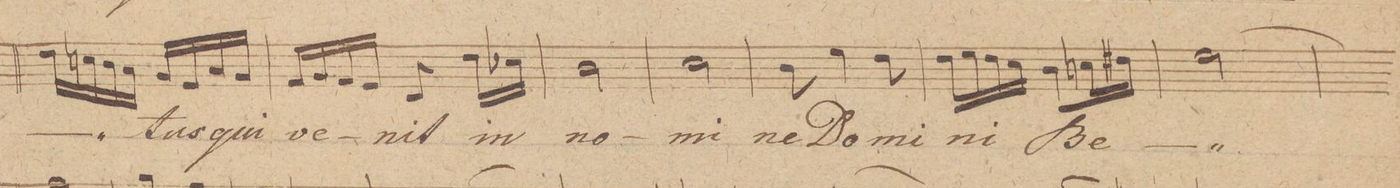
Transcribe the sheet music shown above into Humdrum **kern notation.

**kern	**text
*I"Tenore 1mo	*
*clefC4	*
*k[b-]	*
*M2/4	*
16c\LL	.
16Bn\	.
16A\	.
16G\JJ	.
16F/LL	-tus
16D/	.
16G/	qui
16F/JJ	.
=39	=39
16E/LL	ve-
16F/	.
16E/	.
16D/JJ	.
8C/	-nit
16c\LL	in
16B-X\JJ	.
=40	=40
2A\	no-
=41	=41
2B-\	-mi-
=42	=42
8A\	-ne
4d\	Do-
8c\	-mi-
=43	=43
16c\LL	-ni
16d\	.
16c\	.
16B-\JJ	.
8A\L	Be-
16Bn\L	.
16c#X\JJ	.
=44	=44
(2d\	.
=45	=45
*-	*-
